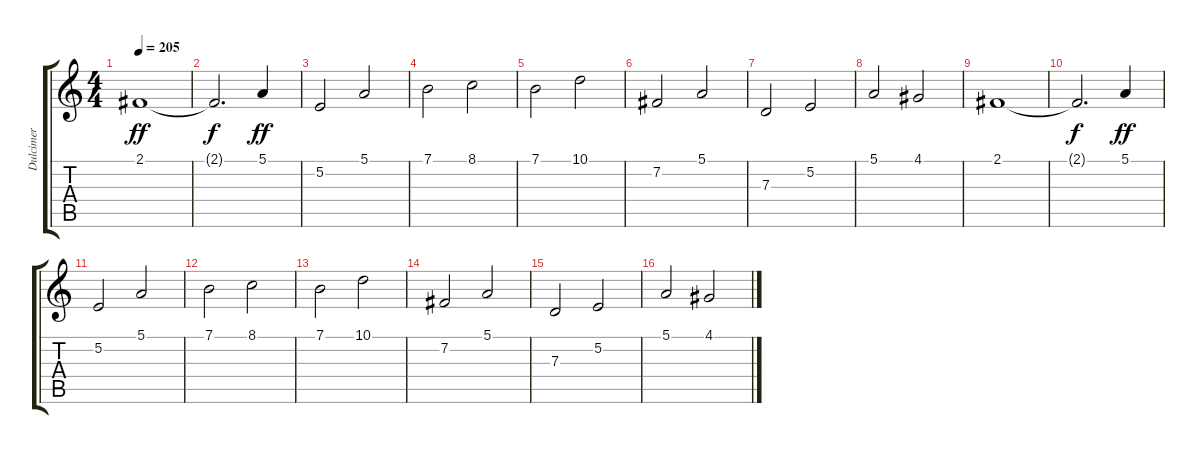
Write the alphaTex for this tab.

\track ("Dulcimer" "Dulcimer") {instrument shanai}
\staff {score tabs}
\tuning (E4 B3 G3 D3 A2 E2) {hide}
\ts (4 4)
\tempo 205
\clef g2
\ks c
2.1.1{dy ff} |
2.1{t}.2{d dy f} 5.1.4{dy ff} |
5.2.2 5.1.2 |
7.1.2 8.1.2 |
7.1.2 10.1.2 |
7.2.2 5.1.2 |
7.3.2 5.2.2 |
5.1.2 4.1.2 |
2.1.1 |
2.1{t}.2{d dy f} 5.1.4{dy ff} |
5.2.2 5.1.2 |
7.1.2 8.1.2 |
7.1.2 10.1.2 |
7.2.2 5.1.2 |
7.3.2 5.2.2 |
5.1.2 4.1.2
